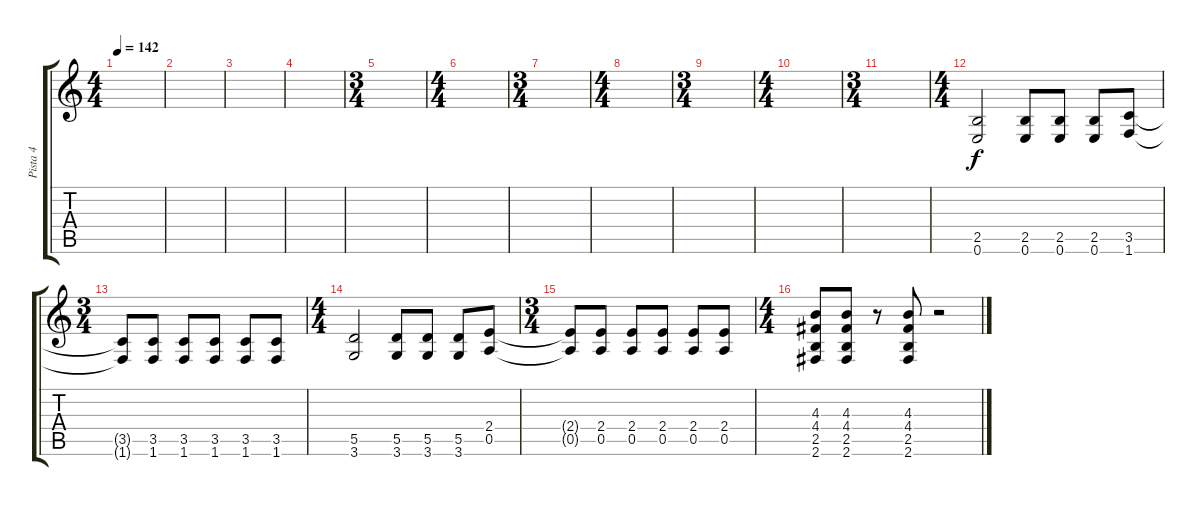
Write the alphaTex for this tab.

\track ("Pista 4" "Pista 4") {instrument distortionguitar}
\staff {score tabs}
\tuning (E4 B3 G3 D3 A2 E2) {hide}
\ts (4 4)
\tempo 142
\clef g2
\ks c
|
|
|
|
\ts (3 4)
|
\ts (4 4)
|
\ts (3 4)
|
\ts (4 4)
|
\ts (3 4)
|
\ts (4 4)
|
\ts (3 4)
|
\ts (4 4)
(2.5 0.6).2{instrument distortionguitar} (2.5 0.6).8 (2.5 0.6).8 (2.5 0.6).8 (3.5 1.6).8 |
\ts (3 4)
(3.5{t} 1.6{t}).8 (3.5 1.6).8 (3.5 1.6).8 (3.5 1.6).8 (3.5 1.6).8 (3.5 1.6).8 |
\ts (4 4)
(5.5 3.6).2 (5.5 3.6).8 (5.5 3.6).8 (5.5 3.6).8 (2.4 0.5).8 |
\ts (3 4)
(2.4{t} 0.5{t}).8 (2.4 0.5).8 (2.4 0.5).8 (2.4 0.5).8 (2.4 0.5).8 (2.4 0.5).8 |
\ts (4 4)
(4.3 4.4 2.5 2.6).8 (4.3 4.4 2.5 2.6).8 r.8 (4.3 4.4 2.5 2.6).8 r.2
